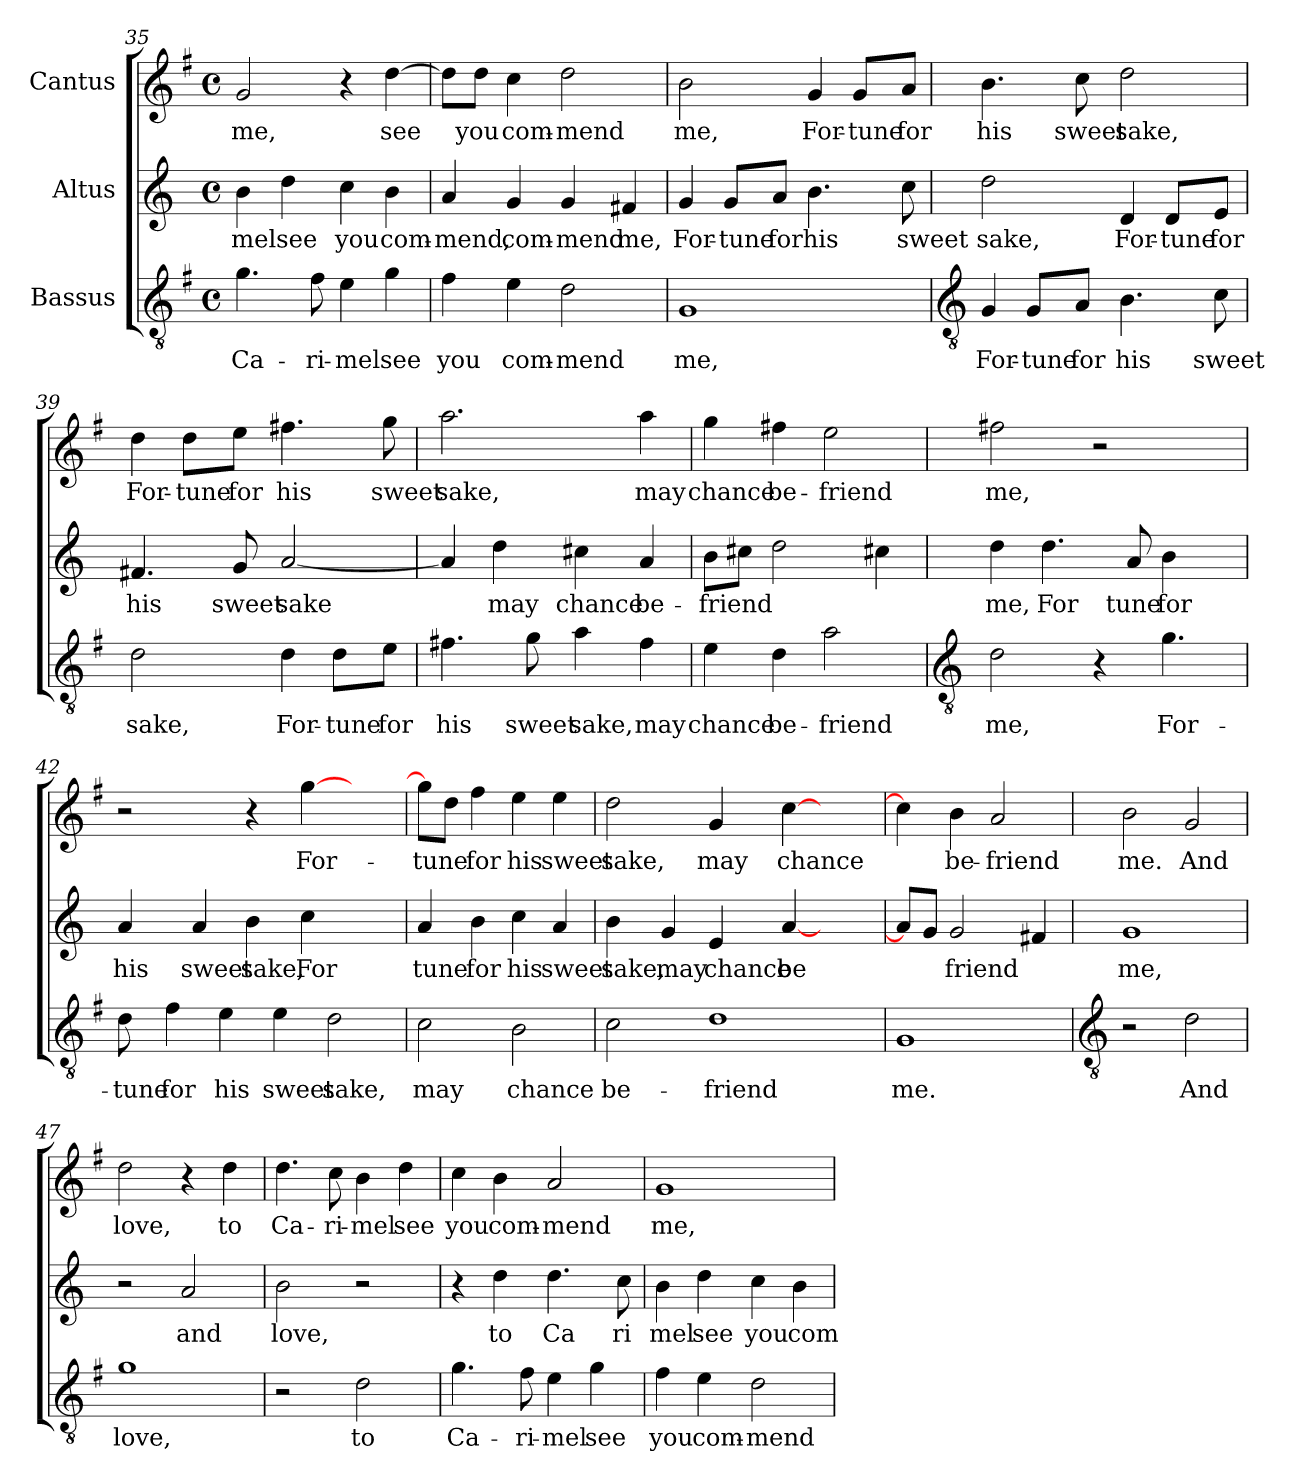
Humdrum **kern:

**kern	**text	**kern	**text	**kern	**text
*part3	*part3	*part2	*part2	*part1	*part1
*staff3	*staff3	*staff2	*staff2	*staff1	*staff1
*I"Bassus	*	*I"Altus	*	*I"Cantus	*
*clefGv2	*	*clefG2	*	*clefG2	*
*ITrd-3c-5	*	*	*	*ITrd-3c-5	*
*k[]	*	*k[]	*	*k[]	*
*C:	*	*C:	*	*C:	*
*M4/4	*	*M4/4	*	*M4/4	*
*met(c)	*	*met(c)	*	*met(c)	*
=35	=35	=35	=35	=35	=35
!	!LO:LY:b	!	!LO:LY:b	!	!LO:LY:b
4.cc\	Ca-	4b\	-mel	2cc/	me,
!	!	!	!LO:LY:b	!	!
.	.	4dd\	see	.	.
!	!LO:LY:b	!	!	!	!
8b\	-ri-	.	.	.	.
!	!LO:LY:b	!	!LO:LY:b	!	!
4a\	-mel	4cc\	you	4r	.
!	!LO:LY:b	!	!LO:LY:b	!	!LO:LY:b
4cc\	see	4b\	com-	[4gg\	see
=36	=36	=36	=36	=36	=36
!	!LO:LY:b	!	!LO:LY:b	!	!
4b\	you	4a/	-mend,	8gg\L]	.
!	!	!	!	!	!LO:LY:b
.	.	.	.	8gg\J	you
!	!LO:LY:b	!	!LO:LY:b	!	!LO:LY:b
4a\	com-	4g/	com-	4ff\	com-
!	!LO:LY:b	!	!LO:LY:b	!	!LO:LY:b
2g\	-mend	4g/	-mend	2gg\	-mend
!	!	!	!LO:LY:b	!	!
.	.	4f#X/	me,	.	.
=37	=37	=37	=37	=37	=37
!	!LO:LY:b	!	!LO:LY:b	!	!LO:LY:b
1c	me,	4g/	For-	2ee\	me,
!	!	!	!LO:LY:b	!	!
.	.	8g/L	-tune	.	.
!	!	!	!LO:LY:b	!	!
.	.	8a/J	for	.	.
!	!	!	!LO:LY:b	!	!LO:LY:b
.	.	4.b\	his	4cc/	For-
!	!	!	!	!	!LO:LY:b
.	.	.	.	8cc/L	-tune
!	!	!	!LO:LY:b	!	!LO:LY:b
.	.	8cc\	sweet	8dd/J	for
!!LO:LB:g=z
=38	=38	=38	=38	=38	=38
*clefGv2	*	*	*	*	*
!	!LO:LY:b	!	!LO:LY:b	!	!LO:LY:b
4c/	For-	2dd\	sake,	4.ee\	his
!	!LO:LY:b	!	!	!	!
8c/L	-tune	.	.	.	.
!	!LO:LY:b	!	!	!	!LO:LY:b
8d/J	for	.	.	8ff\	sweet
!	!LO:LY:b	!	!LO:LY:b	!	!LO:LY:b
4.e\	his	4d/	For-	2gg\	sake,
!	!	!	!LO:LY:b	!	!
.	.	8d/L	-tune	.	.
!	!LO:LY:b	!	!LO:LY:b	!	!
8f\	sweet	8e/J	for	.	.
=39	=39	=39	=39	=39	=39
!	!LO:LY:b	!	!LO:LY:b	!	!LO:LY:b
2g\	sake,	4.f#X/	his	4gg\	For-
!	!	!	!	!	!LO:LY:b
.	.	.	.	8gg\L	-tune
!	!	!	!LO:LY:b	!	!LO:LY:b
.	.	8g/	sweet	8aa\J	for
!	!LO:LY:b	!	!LO:LY:b	!	!LO:LY:b
4g\	For-	[2a/	sake	4.bbn\	his
!	!LO:LY:b	!	!	!	!
8g\L	-tune	.	.	.	.
!	!LO:LY:b	!	!	!	!LO:LY:b
8a\J	for	.	.	8ccc\	sweet
=40	=40	=40	=40	=40	=40
!	!LO:LY:b	!	!	!	!LO:LY:b
4.bn\	his	4a/]	.	2.ddd\	sake,
!	!	!	!LO:LY:b	!	!
.	.	4dd\	may	.	.
!	!LO:LY:b	!	!	!	!
8cc\	sweet	.	.	.	.
!	!LO:LY:b	!	!LO:LY:b	!	!
4dd\	sake,	4cc#X\	chance	.	.
!	!LO:LY:b	!	!LO:LY:b	!	!LO:LY:b
4b\	may	4a/	be-	4ddd\	may
=41	=41	=41	=41	=41	=41
!	!LO:LY:b	!	!LO:LY:b	!	!LO:LY:b
4a\	chance	8b\L	-friend	4ccc\	chance
.	.	8cc#X\J	.	.	.
!	!LO:LY:b	!	!	!	!LO:LY:b
4g\	be-	2dd\	.	4bbn\	be-
!	!LO:LY:b	!	!	!	!LO:LY:b
2dd\	-friend	.	.	2aa\	-friend
.	.	4cc#X\	.	.	.
!!LO:LB:g=z
=42	=42	=42	=42	=42	=42
*clefGv2	*	*	*	*	*
!	!LO:LY:b	!	!LO:LY:b	!	!LO:LY:b
2g\	me,	4dd\	me,	2bbn\	me,
!	!	!	!LO:LY:b	!	!
.	.	4.dd\	For	.	.
4r	.	.	.	2r	.
!	!	!	!LO:LY:b	!	!
.	.	8a/	tune	.	.
!	!LO:LY:b	!	!LO:LY:b	!	!
4.cc\	For-	4b\	for	.	.
.	.	8ryy	.	8ryy	.
=42A	=42A	=42A	=42A	=42A	=42A
!	!LO:LY:b	!	!LO:LY:b	!	!
8g\	-tune	4a/	his	2r	.
!	!LO:LY:b	!	!	!	!
4b\	for	.	.	.	.
!	!	!	!LO:LY:b	!	!
.	.	4a/	sweet	.	.
!	!LO:LY:b	!	!	!	!
4a\	his	.	.	.	.
!	!	!	!LO:LY:b	!	!
.	.	4b\	sake,	4r	.
!	!LO:LY:b	!	!	!	!
4a\	sweet	.	.	.	.
!	!	!	!LO:LY:b	!	!LO:LY:b
.	.	4cc\	For	[4ccc\	For-
!	!LO:LY:b	!	!	!	!
2g\	sake,	.	.	.	.
.	.	4.ryy	.	4.ryy	.
=43A	=43A	=43A	=43A	=43A	=43A
!	!LO:LY:b	!	!LO:LY:b	!	!LO:LY:b
2f\	may	4a/	tune	8ccc\L]	-tune
.	.	.	.	8gg\J	.
!	!	!	!LO:LY:b	!	!LO:LY:b
.	.	4b\	for	4bb\	for
!	!LO:LY:b	!	!LO:LY:b	!	!LO:LY:b
2e\	chance	4cc\	his	4aa\	his
!	!	!	!LO:LY:b	!	!LO:LY:b
.	.	4a/	sweet	4aa\	sweet
=44A	=44A	=44A	=44A	=44A	=44A
!	!LO:LY:b	!	!LO:LY:b	!	!LO:LY:b
2f\	be-	4b\	sake,	2gg\	sake,
!	!	!	!LO:LY:b	!	!
.	.	4g/	may	.	.
!	!LO:LY:b	!	!LO:LY:b	!	!LO:LY:b
1g	-friend	4e/	chance	4cc/	may
!	!	!	!LO:LY:b	!	!LO:LY:b
.	.	[4a/	be	[4ff\	chance
.	.	2ryy	.	2ryy	.
=45A	=45A	=45A	=45A	=45A	=45A
!	!LO:LY:b	!	!	!	!
1c	me.	8a/L]	.	4ff\]	.
.	.	8g/J	.	.	.
!	!	!	!LO:LY:b	!	!LO:LY:b
.	.	2g/	friend	4ee\	be-
!	!	!	!	!	!LO:LY:b
.	.	.	.	2dd/	-friend
.	.	4f#X/	.	.	.
!!LO:LB:g=z
=46	=46	=46	=46	=46	=46
*clefGv2	*	*	*	*	*
!	!	!	!LO:LY:b	!	!LO:LY:b
2r	.	1g	me,	2ee\	me.
!	!LO:LY:b	!	!	!	!LO:LY:b
2g\	And	.	.	2cc/	And
!!LO:LB:g=z
=47	=47	=47	=47	=47	=47
!	!LO:LY:b	!	!	!	!LO:LY:b
1cc	love,	2r	.	2gg\	love,
!	!	!	!LO:LY:b	!	!
.	.	2a/	and	4r	.
!	!	!	!	!	!LO:LY:b
.	.	.	.	4gg\	to
=48	=48	=48	=48	=48	=48
!	!	!	!LO:LY:b	!	!LO:LY:b
2r	.	2b\	love,	4.gg\	Ca-
!	!	!	!	!	!LO:LY:b
.	.	.	.	8ff\	-ri-
!	!LO:LY:b	!	!	!	!LO:LY:b
2g\	to	2r	.	4ee\	-mel
!	!	!	!	!	!LO:LY:b
.	.	.	.	4gg\	see
=49	=49	=49	=49	=49	=49
!	!LO:LY:b	!	!	!	!LO:LY:b
4.cc\	Ca-	4r	.	4ff\	you
!	!	!	!LO:LY:b	!	!LO:LY:b
.	.	4dd\	to	4ee\	com-
!	!LO:LY:b	!	!	!	!
8b\	-ri-	.	.	.	.
!	!LO:LY:b	!	!LO:LY:b	!	!LO:LY:b
4a\	-mel	4.dd\	Ca	2dd/	-mend
!	!LO:LY:b	!	!	!	!
4cc\	see	.	.	.	.
!	!	!	!LO:LY:b	!	!
.	.	8cc\	ri	.	.
=50	=50	=50	=50	=50	=50
!	!LO:LY:b	!	!LO:LY:b	!	!LO:LY:b
4b\	you	4b\	mel	1cc	me,
!	!LO:LY:b	!	!LO:LY:b	!	!
4a\	com-	4dd\	see	.	.
!	!LO:LY:b	!	!LO:LY:b	!	!
2g\	-mend	4cc\	you	.	.
!	!	!	!LO:LY:b	!	!
.	.	4b\	com	.	.
=	=	=	=	=	=
*-	*-	*-	*-	*-	*-
